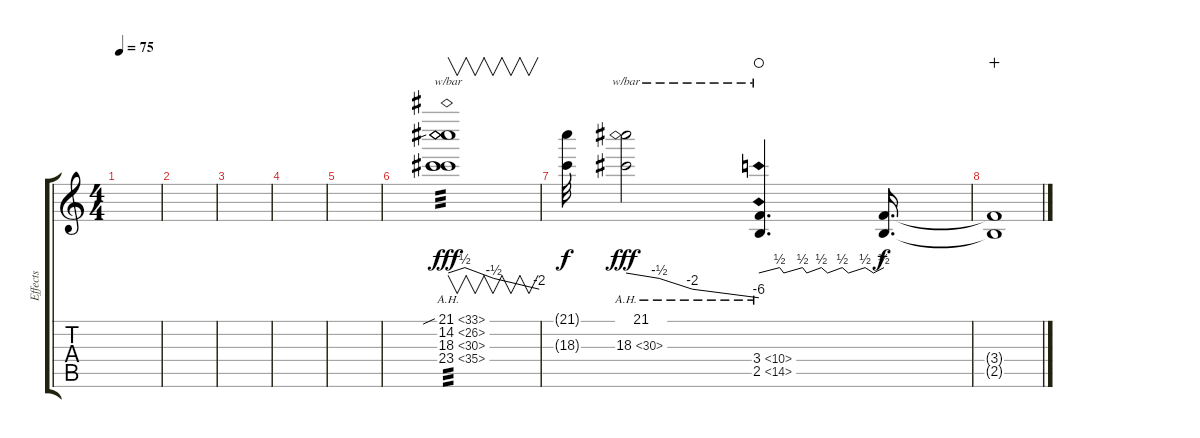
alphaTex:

\track ("Effects" "Effects") {instrument overdrivenguitar}
\staff {score tabs}
\tuning (E4 B3 G3 D3 A2 E2) {hide}
\ts (4 4)
\tempo 75
\clef g2
\ks c
|
|
|
|
|
(21.1{ah 12 sib} 14.2{ah 12} 18.3{ah 12} 23.4{ah 12}).1{v tbe (custom default 0 0 11 2 30 -2 60 -8) tp 3 dy fff} |
(21.1{t} 18.3{t}).32{dy f} (21.1 18.3{ah 12}).2{tbe (custom default 0 0 15 -2 30 -8 60 -24) dy fff} (3.4{ah 7} 2.5{ah 12}).4{d tbe (custom default 0 0 10 2 12 0 21 2 23 0 30 2 33 0 40 2 43 0 51 2 55 0 60 2) waho} (3.4{t} 2.5{t}).16{d dy f} |
(3.4{t} 2.5{t}).1{wahc}
